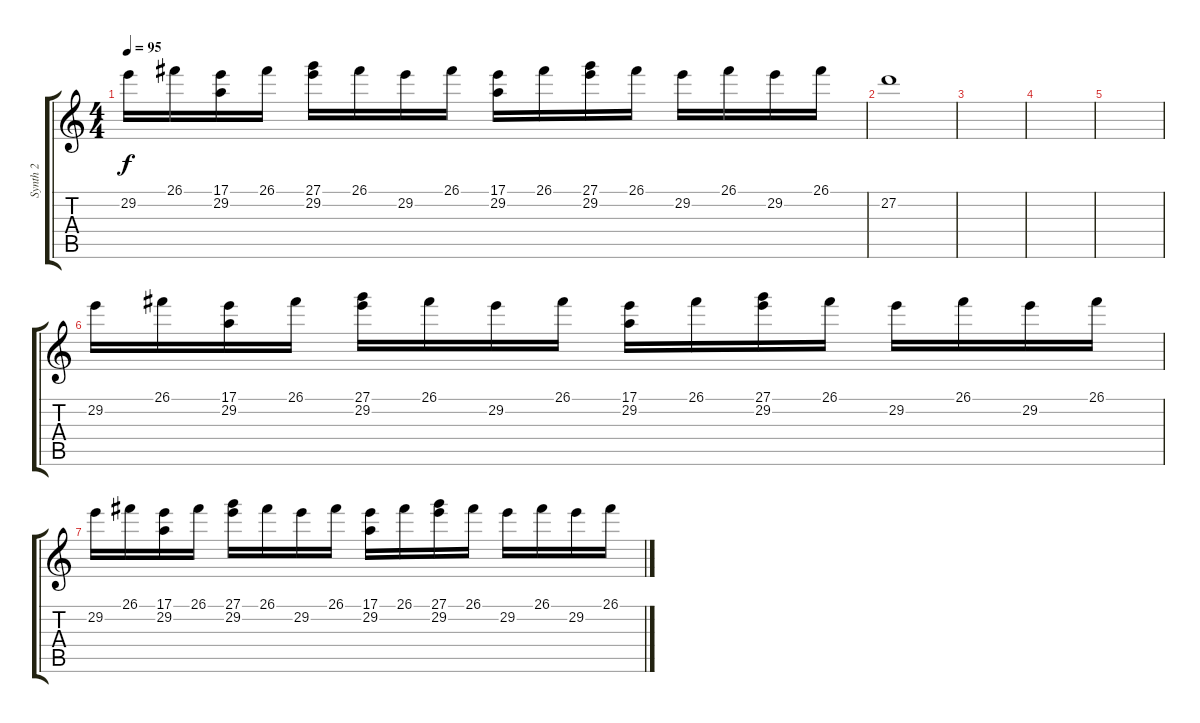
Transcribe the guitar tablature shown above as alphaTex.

\track ("Synth 2" "Synth 2") {instrument fx5brightness}
\staff {score tabs}
\tuning (E4 B3 G3 D3 A2 E2) {hide}
\ts (4 4)
\tempo 95
\clef g2
\ks c
29.2.16{dy f} 26.1.16 (17.1 29.2).16 26.1.16 (27.1 29.2).16 26.1.16 29.2.16 26.1.16 (17.1 29.2).16 26.1.16 (27.1 29.2).16 26.1.16 29.2.16 26.1.16 29.2.16 26.1.16 |
27.2.1{volume 13 balance 0} |
|
|
|
29.2.16{volume 6 balance 10} 26.1.16 (17.1 29.2).16 26.1.16 (27.1 29.2).16 26.1.16 29.2.16 26.1.16 (17.1 29.2).16 26.1.16 (27.1 29.2).16 26.1.16 29.2.16 26.1.16 29.2.16 26.1.16 |
29.2.16 26.1.16 (17.1 29.2).16 26.1.16 (27.1 29.2).16 26.1.16 29.2.16 26.1.16 (17.1 29.2).16 26.1.16 (27.1 29.2).16 26.1.16 29.2.16 26.1.16 29.2.16 26.1.16
